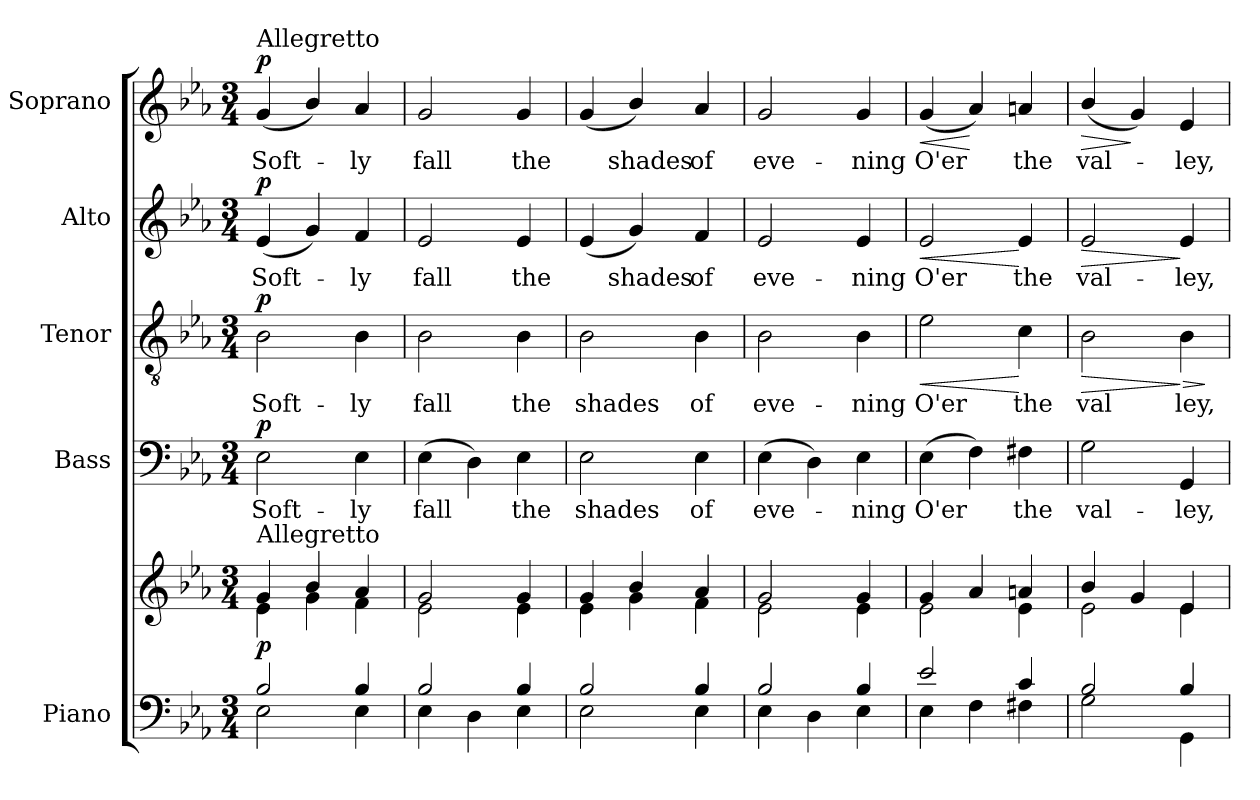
**kern	**kern	**dynam	**kern	**text	**dynam	**kern	**text	**dynam	**kern	**text	**dynam	**kern	**text	**dynam
*part5	*part5	*part5	*part4	*part4	*part4	*part3	*part3	*part3	*part2	*part2	*part2	*part1	*part1	*part1
*staff6	*staff5	*staff5/6	*staff4	*staff4	*staff4	*staff3	*staff3	*staff3	*staff2	*staff2	*staff2	*staff1	*staff1	*staff1
*I"Piano	*	*	*I"Bass	*	*	*I"Tenor	*	*	*I"Alto	*	*	*I"Soprano	*	*
*I'Pno.	*	*	*I'B.	*	*	*I'T.	*	*	*I'A.	*	*	*I'S.	*	*
!!LO:PB:g=z
*clefF4	*clefG2	*	*clefF4	*	*	*clefGv2	*	*	*clefG2	*	*	*clefG2	*	*
*	*	*	*	*	*	*ITrd7c12	*	*	*	*	*	*	*	*
*k[b-e-a-]	*k[b-e-a-]	*	*k[b-e-a-]	*	*	*k[b-e-a-]	*	*	*k[b-e-a-]	*	*	*k[b-e-a-]	*	*
*E-:	*E-:	*	*E-:	*	*	*E-:	*	*	*E-:	*	*	*E-:	*	*
*M3/4	*M3/4	*	*M3/4	*	*	*M3/4	*	*	*M3/4	*	*	*M3/4	*	*
*MM100	*MM100	*	*MM100	*	*	*MM100	*	*	*MM100	*	*	*MM100	*	*
=1	=1	=1	=1	=1	=1	=1	=1	=1	=1	=1	=1	=1	=1	=1
*^	*^	*	*	*	*	*	*	*	*	*	*	*	*	*
!	!	!	!	!	!	!LO:LY:b:color=#000000	!	!	!	!	!	!	!	!	!	!
!	!	!	!	!	!	!	!	!	!LO:LY:b:color=#000000	!	!	!	!	!	!	!
!	!	!	!	!	!	!	!	!	!	!	!	!LO:LY:b:color=#000000	!	!	!	!
!	!	!	!	!	!	!	!	!	!	!	!	!	!	!LO:TX:a:t=Allegretto	!	!
!	!	!LO:TX:a:t=Allegretto	!	!	!	!	!	!	!	!	!	!	!	!	!	!
!	!	!	!	!	!	!	!	!	!	!	!	!	!	!	!LO:LY:b:color=#000000	!
2B-i/	2E-i\	4gi/	4e-i\	p	2E-i\	Soft-	p	2BB-i\	Soft-	p	(4e-i/	Soft-	p	(4gi/	Soft-	p
*	*	*MM116	*	*	*	*	*	*	*	*	*	*	*	*MM116	*	*
.	.	4b-i/	4gi\	.	.	.	.	.	.	.	4gi/)	.	.	4b-i/)	.	.
!	!	!	!	!	!	!LO:LY:b:color=#000000	!	!	!	!	!	!	!	!	!	!
!	!	!	!	!	!	!	!	!	!LO:LY:b:color=#000000	!	!	!	!	!	!	!
!	!	!	!	!	!	!	!	!	!	!	!	!LO:LY:b:color=#000000	!	!	!	!
!	!	!	!	!	!	!	!	!	!	!	!	!	!	!	!LO:LY:b:color=#000000	!
4B-i/	4E-i\	4a-i/	4fi\	.	4E-i\	-ly	.	4BB-i\	-ly	.	4fi/	-ly	.	4a-i/	-ly	.
=2	=2	=2	=2	=2	=2	=2	=2	=2	=2	=2	=2	=2	=2	=2	=2	=2
!	!	!	!	!	!	!LO:LY:b:color=#000000	!	!	!	!	!	!	!	!	!	!
!	!	!	!	!	!	!	!	!	!LO:LY:b:color=#000000	!	!	!	!	!	!	!
!	!	!	!	!	!	!	!	!	!	!	!	!LO:LY:b:color=#000000	!	!	!	!
!	!	!	!	!	!	!	!	!	!	!	!	!	!	!	!LO:LY:b:color=#000000	!
2B-i/	4E-i\	2gi/	2e-i\	.	(4E-i\	fall	.	2BB-i\	fall	.	2e-i/	fall	.	2gi/	fall	.
.	4Di\	.	.	.	4Di\)	.	.	.	.	.	.	.	.	.	.	.
!	!	!	!	!	!	!LO:LY:b:color=#000000	!	!	!	!	!	!	!	!	!	!
!	!	!	!	!	!	!	!	!	!LO:LY:b:color=#000000	!	!	!	!	!	!	!
!	!	!	!	!	!	!	!	!	!	!	!	!LO:LY:b:color=#000000	!	!	!	!
!	!	!	!	!	!	!	!	!	!	!	!	!	!	!	!LO:LY:b:color=#000000	!
4B-i/	4E-i\	4gi/	4e-i\	.	4E-i\	the	.	4BB-i\	the	.	4e-i/	the	.	4gi/	the	.
=3	=3	=3	=3	=3	=3	=3	=3	=3	=3	=3	=3	=3	=3	=3	=3	=3
!	!	!	!	!	!	!LO:LY:b:color=#000000	!	!	!	!	!	!	!	!	!	!
!	!	!	!	!	!	!	!	!	!LO:LY:b:color=#000000	!	!	!	!	!	!	!
2B-i/	2E-i\	4gi/	4e-i\	.	2E-i\	shades	.	2BB-i\	shades	.	(4e-i/	.	.	(4gi/	.	.
!	!	!	!	!	!	!	!	!	!	!	!	!LO:LY:b:color=#000000	!	!	!	!
!	!	!	!	!	!	!	!	!	!	!	!	!	!	!	!LO:LY:b:color=#000000	!
.	.	4b-i/	4gi\	.	.	.	.	.	.	.	4gi/)	shades	.	4b-i/)	shades	.
!	!	!	!	!	!	!LO:LY:b:color=#000000	!	!	!	!	!	!	!	!	!	!
!	!	!	!	!	!	!	!	!	!LO:LY:b:color=#000000	!	!	!	!	!	!	!
!	!	!	!	!	!	!	!	!	!	!	!	!LO:LY:b:color=#000000	!	!	!	!
!	!	!	!	!	!	!	!	!	!	!	!	!	!	!	!LO:LY:b:color=#000000	!
4B-i/	4E-i\	4a-i/	4fi\	.	4E-i\	of	.	4BB-i\	of	.	4fi/	of	.	4a-i/	of	.
=4	=4	=4	=4	=4	=4	=4	=4	=4	=4	=4	=4	=4	=4	=4	=4	=4
!	!	!	!	!	!	!LO:LY:b:color=#000000	!	!	!	!	!	!	!	!	!	!
!	!	!	!	!	!	!	!	!	!LO:LY:b:color=#000000	!	!	!	!	!	!	!
!	!	!	!	!	!	!	!	!	!	!	!	!LO:LY:b:color=#000000	!	!	!	!
!	!	!	!	!	!	!	!	!	!	!	!	!	!	!	!LO:LY:b:color=#000000	!
2B-i/	4E-i\	2gi/	2e-i\	.	(4E-i\	eve-	.	2BB-i\	eve-	.	2e-i/	eve-	.	2gi/	eve-	.
.	4Di\	.	.	.	4Di\)	.	.	.	.	.	.	.	.	.	.	.
!	!	!	!	!	!	!LO:LY:b:color=#000000	!	!	!	!	!	!	!	!	!	!
!	!	!	!	!	!	!	!	!	!LO:LY:b:color=#000000	!	!	!	!	!	!	!
!	!	!	!	!	!	!	!	!	!	!	!	!LO:LY:b:color=#000000	!	!	!	!
!	!	!	!	!	!	!	!	!	!	!	!	!	!	!	!LO:LY:b:color=#000000	!
4B-i/	4E-i\	4gi/	4e-i\	.	4E-i\	-ning	.	4BB-i\	-ning	.	4e-i/	-ning	.	4gi/	-ning	.
=5	=5	=5	=5	=5	=5	=5	=5	=5	=5	=5	=5	=5	=5	=5	=5	=5
!	!	!	!	!	!	!LO:LY:b:color=#000000	!	!	!	!	!	!	!	!	!	!
!	!	!	!	!	!	!	!	!	!LO:LY:b:color=#000000	!LO:HP:b	!	!	!	!	!	!
!	!	!	!	!	!	!	!	!	!	!LO:HP:n=1:b	!	!	!	!	!	!
!	!	!	!	!	!	!	!	!	!	!	!	!LO:LY:b:color=#000000	!LO:HP:b	!	!	!
!	!	!	!	!	!	!	!	!	!	!	!	!	!	!	!LO:LY:b:color=#000000	!LO:HP:b
2e-i/	4E-i\	4gi/	2e-i\	.	(4E-i\	O'er	.	2E-i\	O'er	< <	2e-i/	O'er	<	(4gi/	O'er	<
.	4Fi\	4a-i/	.	.	4Fi\)	.	.	.	.	.	.	.	.	4a-i/)	.	[
!	!	!	!	!	!	!LO:LY:b:color=#000000	!	!	!	!	!	!	!	!	!	!
!	!	!	!	!	!	!	!	!	!LO:LY:b:color=#000000	!	!	!	!	!	!	!
!	!	!	!	!	!	!	!	!	!	!	!	!LO:LY:b:color=#000000	!	!	!	!
!	!	!	!	!	!	!	!	!	!	!	!	!	!	!	!LO:LY:b:color=#000000	!
4ci/	4F#Xi\	4ani/	4e-i\	.	4F#Xi\	the	.	4Ci\	the	[	4e-i/	the	[	4ani/	the	.
*v	*v	*	*	*	*	*	*	*	*	*	*	*	*	*	*	*
*	*v	*v	*	*	*	*	*	*	*	*	*	*	*	*	*
.	.	.	.	.	.	.	.	[	.	.	.	.	.	.
=6	=6	=6	=6	=6	=6	=6	=6	=6	=6	=6	=6	=6	=6	=6
*^	*^	*	*	*	*	*	*	*	*	*	*	*	*	*
!	!	!	!	!	!	!LO:LY:b:color=#000000	!	!	!	!	!	!	!	!	!	!
!	!	!	!	!	!	!	!	!	!LO:LY:b:color=#000000	!LO:HP:b	!	!	!	!	!	!
!	!	!	!	!	!	!	!	!	!	!	!	!LO:LY:b:color=#000000	!LO:HP:b	!	!	!
!	!	!	!	!	!	!	!	!	!	!	!	!	!	!	!LO:LY:b:color=#000000	!LO:HP:b
2B-i/	2Gi\	4b-i/	2e-i\	.	2Gi\	val-	.	2BB-i\	val	>	2e-i/	val-	>	(4b-i/	val-	>
.	.	4gi/	.	.	.	.	.	.	.	.	.	.	.	4gi/)	.	]
!	!	!	!	!	!	!LO:LY:b:color=#000000	!	!	!	!	!	!	!	!	!	!
!	!	!	!	!	!	!	!	!	!LO:LY:b:color=#000000	!LO:HP:n=1:b	!	!	!	!	!	!
!	!	!	!	!	!	!	!	!	!	!	!	!LO:LY:b:color=#000000	!	!	!	!
!	!	!	!	!	!	!	!	!	!	!	!	!	!	!	!LO:LY:b:color=#000000	!
4B-i/	4GGi\	4e-i/	4e-i\	.	4GGi/	-ley,	.	4BB-i\	ley,	] >	4e-i/	-ley,	]	4e-i/	-ley,	.
*v	*v	*	*	*	*	*	*	*	*	*	*	*	*	*	*	*
*	*v	*v	*	*	*	*	*	*	*	*	*	*	*	*	*
.	.	.	.	.	.	.	.	]	.	.	.	.	.	.
=	=	=	=	=	=	=	=	=	=	=	=	=	=	=
*-	*-	*-	*-	*-	*-	*-	*-	*-	*-	*-	*-	*-	*-	*-
